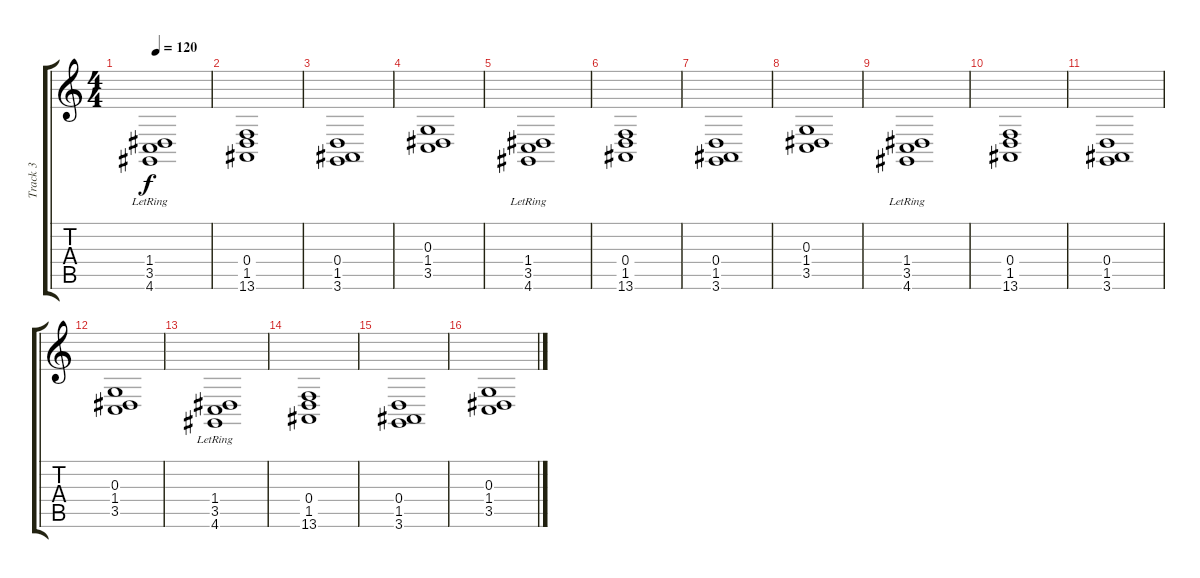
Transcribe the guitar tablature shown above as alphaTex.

\track ("Track 3" "Track 3") {instrument pad3polysynth}
\staff {score tabs}
\tuning (E4 B3 G3 D3 A2 E2) {hide}
\ts (4 4)
\tempo 120
\clef g2
\ks c
(1.4{lr} 3.5 4.6).1{dy f} |
(0.4 1.5 13.6).1 |
(0.4 1.5 3.6).1 |
(0.3 1.4 3.5).1 |
(1.4{lr} 3.5 4.6).1 |
(0.4 1.5 13.6).1 |
(0.4 1.5 3.6).1 |
(0.3 1.4 3.5).1 |
(1.4{lr} 3.5 4.6).1 |
(0.4 1.5 13.6).1 |
(0.4 1.5 3.6).1 |
(0.3 1.4 3.5).1 |
(1.4{lr} 3.5 4.6).1 |
(0.4 1.5 13.6).1 |
(0.4 1.5 3.6).1 |
(0.3 1.4 3.5).1
